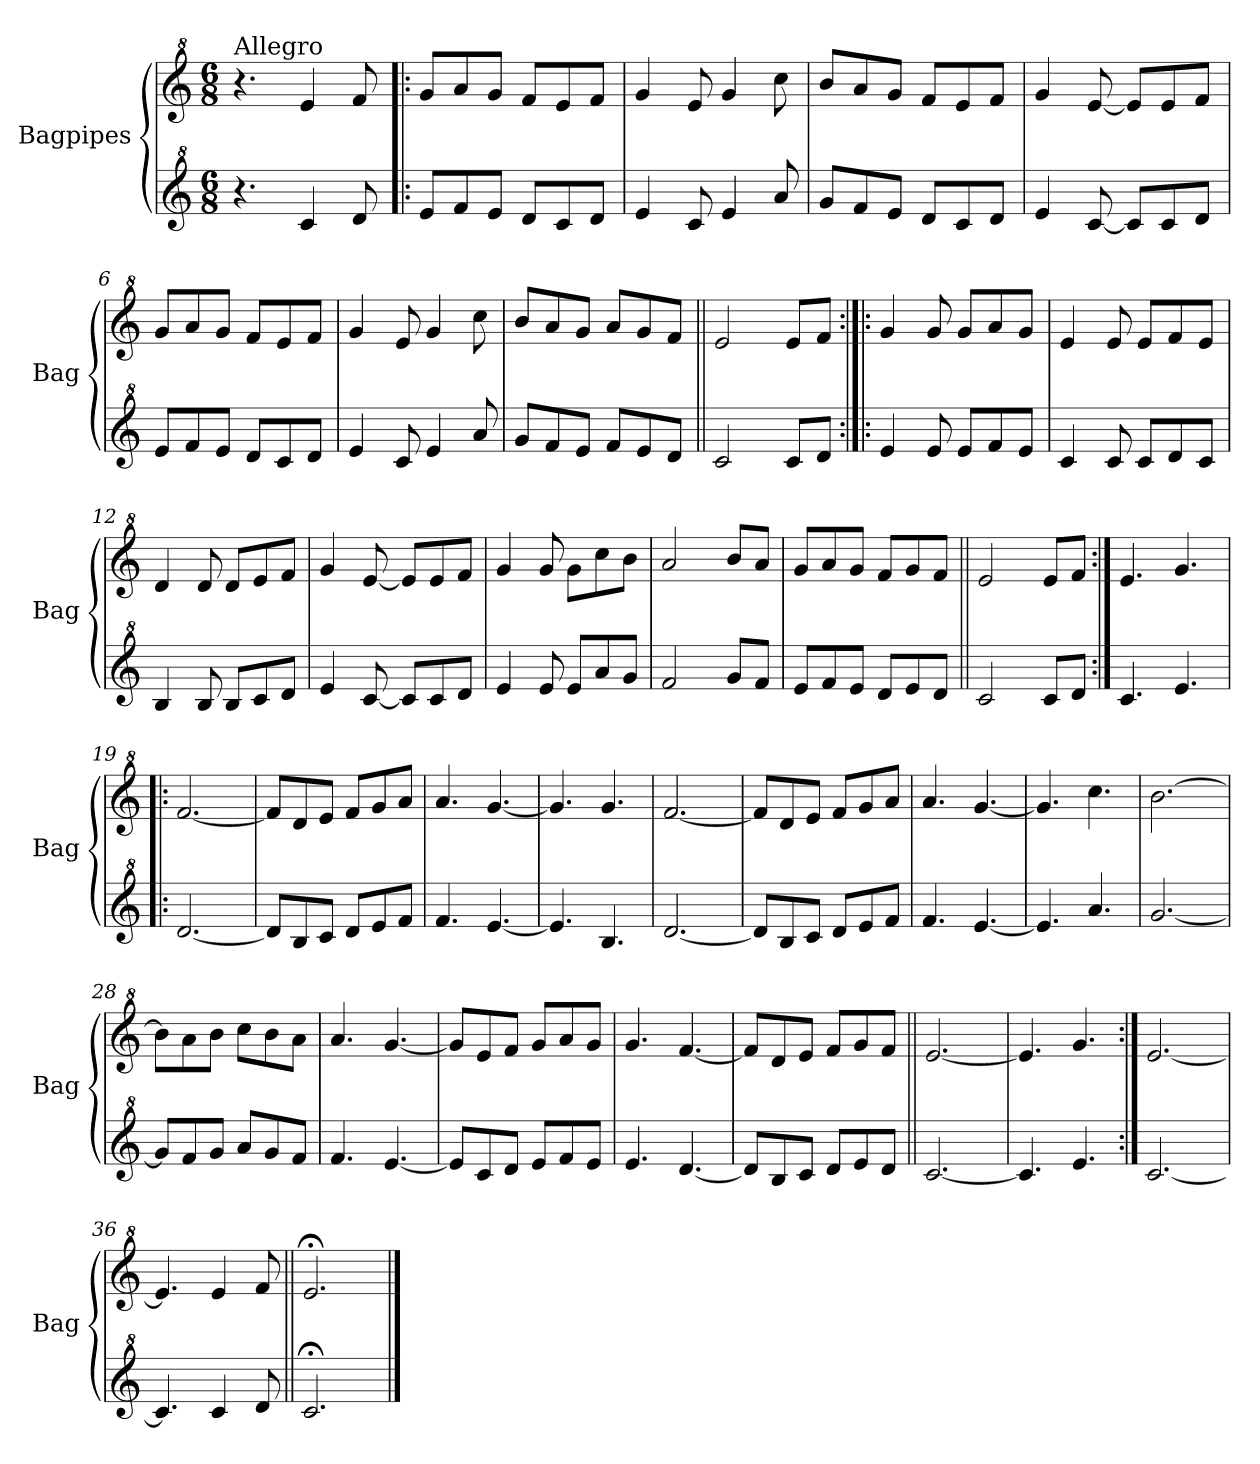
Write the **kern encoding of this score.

**kern	**kern
*part2	*part1
*staff2	*staff1
*I"Bagpipes	*I"Bagpipes
*I'Bag	*I'Bag
*clefG^2	*clefG^2
*k[]	*k[]
*C:	*C:
*M6/8	*M6/8
=1	=1
!	!LO:TX:a:t=Allegro
4.r	4.r
4cc/	4ee/
8dd/	8ff/
=2!|:	=2!|:
8ee/L	8gg/L
8ff/	8aa/
8ee/J	8gg/J
8dd/L	8ff/L
8cc/	8ee/
8dd/J	8ff/J
=3	=3
4ee/	4gg/
8cc/	8ee/
4ee/	4gg/
8aa/	8ccc\
=4	=4
8gg/L	8bb/L
8ff/	8aa/
8ee/J	8gg/J
8dd/L	8ff/L
8cc/	8ee/
8dd/J	8ff/J
=5	=5
4ee/	4gg/
[8cc/	[8ee/
8cc/L]	8ee/L]
8cc/	8ee/
8dd/J	8ff/J
=6	=6
8ee/L	8gg/L
8ff/	8aa/
8ee/J	8gg/J
8dd/L	8ff/L
8cc/	8ee/
8dd/J	8ff/J
=7	=7
4ee/	4gg/
8cc/	8ee/
4ee/	4gg/
8aa/	8ccc\
=8	=8
8gg/L	8bb/L
8ff/	8aa/
8ee/J	8gg/J
8ff/L	8aa/L
8ee/	8gg/
8dd/J	8ff/J
!!LO:LB:g=z
=9||	=9||
2cc/	2ee/
8cc/L	8ee/L
8dd/J	8ff/J
=10:|!|:	=10:|!|:
4ee/	4gg/
8ee/	8gg/
8ee/L	8gg/L
8ff/	8aa/
8ee/J	8gg/J
=11	=11
4cc/	4ee/
8cc/	8ee/
8cc/L	8ee/L
8dd/	8ff/
8cc/J	8ee/J
=12	=12
4b/	4dd/
8b/	8dd/
8b/L	8dd/L
8cc/	8ee/
8dd/J	8ff/J
=13	=13
4ee/	4gg/
[8cc/	[8ee/
8cc/L]	8ee/L]
8cc/	8ee/
8dd/J	8ff/J
=14	=14
4ee/	4gg/
8ee/	8gg/
8ee/L	8gg\L
8aa/	8ccc\
8gg/J	8bb\J
=15	=15
2ff/	2aa/
8gg/L	8bb/L
8ff/J	8aa/J
=16	=16
8ee/L	8gg/L
8ff/	8aa/
8ee/J	8gg/J
8dd/L	8ff/L
8ee/	8gg/
8dd/J	8ff/J
!!LO:LB:g=z
=17||	=17||
2cc/	2ee/
8cc/L	8ee/L
8dd/J	8ff/J
=18:|!	=18:|!
4.cc/	4.ee/
4.ee/	4.gg/
=19!|:	=19!|:
[2.dd/	[2.ff/
=20	=20
8dd/L]	8ff/L]
8b/	8dd/
8cc/J	8ee/J
8dd/L	8ff/L
8ee/	8gg/
8ff/J	8aa/J
=21	=21
4.ff/	4.aa/
[4.ee/	[4.gg/
=22	=22
4.ee/]	4.gg/]
4.b/	4.gg/
=23	=23
[2.dd/	[2.ff/
=24	=24
8dd/L]	8ff/L]
8b/	8dd/
8cc/J	8ee/J
8dd/L	8ff/L
8ee/	8gg/
8ff/J	8aa/J
=25	=25
4.ff/	4.aa/
[4.ee/	[4.gg/
=26	=26
4.ee/]	4.gg/]
4.aa/	4.ccc\
=27	=27
[2.gg/	[2.bb\
!!LO:LB:g=z
=28	=28
8gg/L]	8bb\L]
8ff/	8aa\
8gg/J	8bb\J
8aa/L	8ccc\L
8gg/	8bb\
8ff/J	8aa\J
=29	=29
4.ff/	4.aa/
[4.ee/	[4.gg/
=30	=30
8ee/L]	8gg/L]
8cc/	8ee/
8dd/J	8ff/J
8ee/L	8gg/L
8ff/	8aa/
8ee/J	8gg/J
=31	=31
4.ee/	4.gg/
[4.dd/	[4.ff/
=32	=32
8dd/L]	8ff/L]
8b/	8dd/
8cc/J	8ee/J
8dd/L	8ff/L
8ee/	8gg/
8dd/J	8ff/J
=33||	=33||
[2.cc/	[2.ee/
=34	=34
4.cc/]	4.ee/]
4.ee/	4.gg/
=35:|!	=35:|!
[2.cc/	[2.ee/
=36	=36
4.cc/]	4.ee/]
4cc/	4ee/
8dd/	8ff/
=37||	=37||
2.cc;/	2.ee;/
==	==
*-	*-
